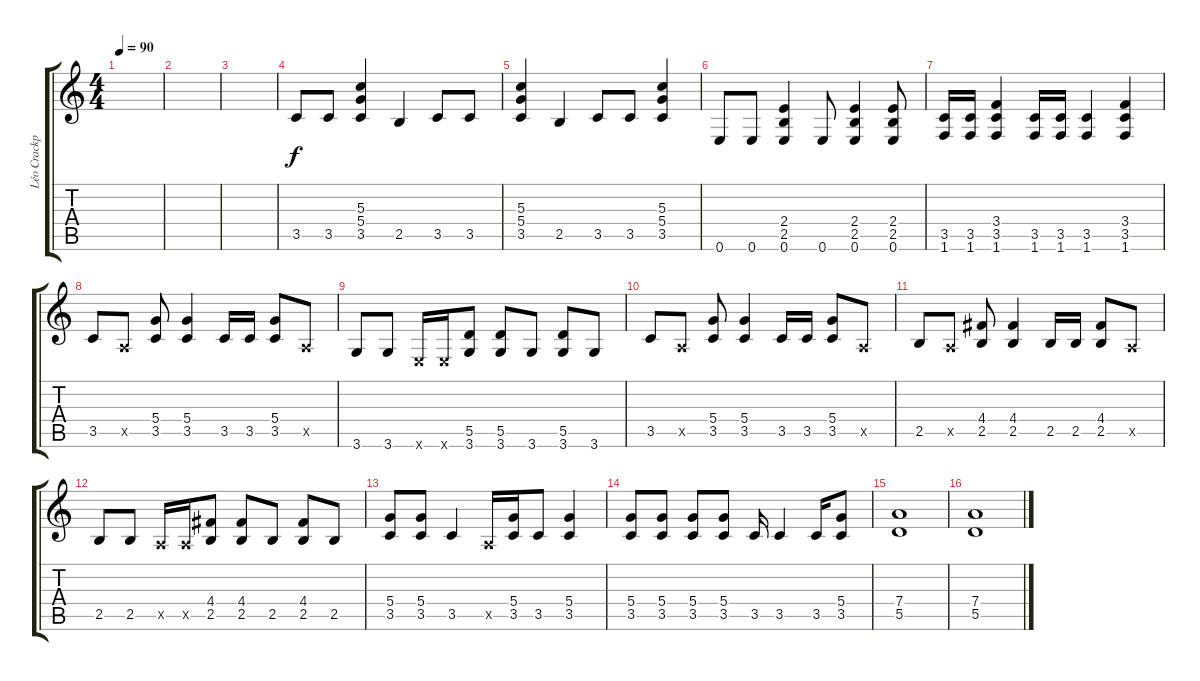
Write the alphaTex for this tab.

\track ("Léo Crackpot-G3" "Léo Crackp") {instrument overdrivenguitar}
\staff {score tabs}
\tuning (E4 B3 G3 D3 A2 E2) {hide}
\ts (4 4)
\tempo 90
\clef g2
\ks c
|
|
|
3.5.8 3.5.8 (5.3 5.4 3.5).4 2.5.4 3.5.8 3.5.8 |
(5.3 5.4 3.5).4 2.5.4 3.5.8 3.5.8 (5.3 5.4 3.5).4 |
0.6.8 0.6.8 (2.4 2.5 0.6).4 0.6.8 (2.4 2.5 0.6).4 (2.4 2.5 0.6).8 |
(3.5 1.6).16 (3.5 1.6).16 (3.4 3.5 1.6).4 (3.5 1.6).16 (3.5 1.6).16 (3.5 1.6).4 (3.4 3.5 1.6).4 |
3.5.8 0.5{x}.8 (5.4 3.5).8 (5.4 3.5).4 3.5.16 3.5.16 (5.4 3.5).8 0.5{x}.8 |
3.6.8 3.6.8 0.6{x}.16 0.6{x}.16 (5.5 3.6).8 (5.5 3.6).8 3.6.8 (5.5 3.6).8 3.6.8 |
3.5.8 0.5{x}.8 (5.4 3.5).8 (5.4 3.5).4 3.5.16 3.5.16 (5.4 3.5).8 0.5{x}.8 |
2.5.8 0.5{x}.8 (4.4 2.5).8 (4.4 2.5).4 2.5.16 2.5.16 (4.4 2.5).8 0.5{x}.8 |
2.5.8 2.5.8 0.5{x}.16 0.5{x}.16 (4.4 2.5).8 (4.4 2.5).8 2.5.8 (4.4 2.5).8 2.5.8 |
(5.4 3.5).8 (5.4 3.5).8 3.5.4 0.5{x}.16 (5.4 3.5).16 3.5.8 (5.4 3.5).4 |
(5.4 3.5).8 (5.4 3.5).8 (5.4 3.5).8 (5.4 3.5).8 3.5.16 3.5.4 3.5.16 (5.4 3.5).8 |
(7.4 5.5).1 |
(7.4 5.5).1
